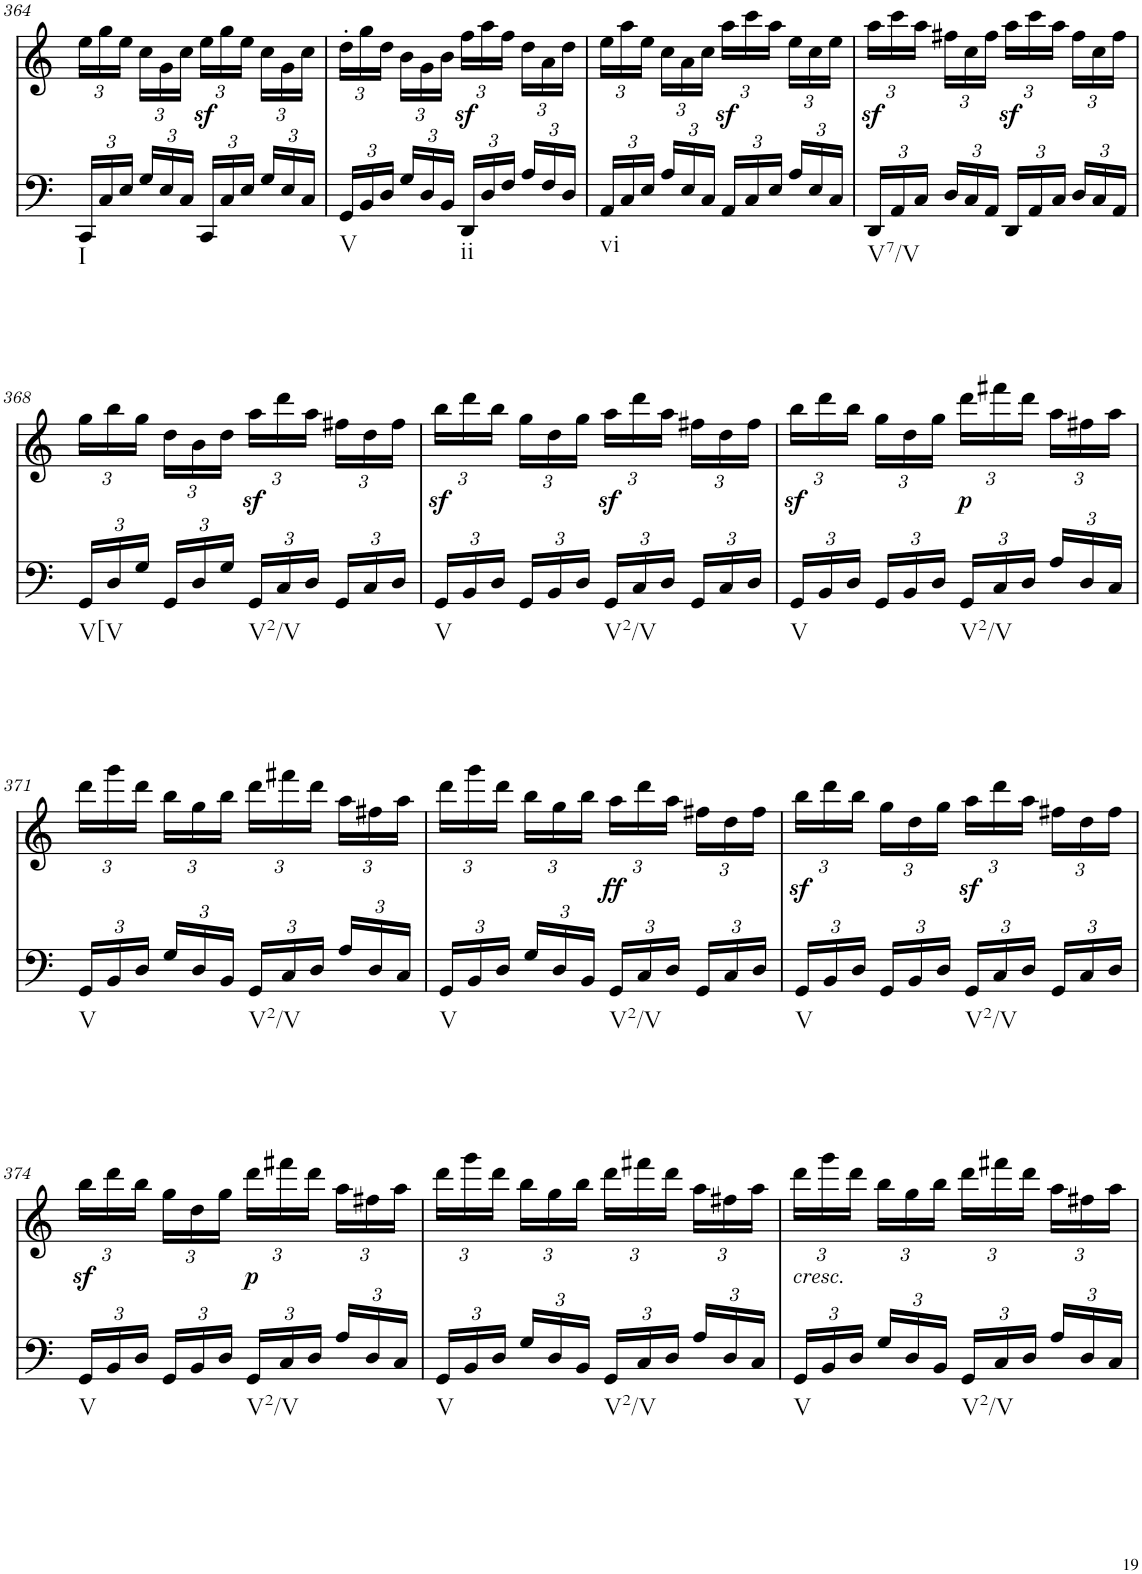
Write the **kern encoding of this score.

**kern	**kern	**text	**dynam
*part2	*part1	*part1	*part1
*staff2	*staff1	*staff1	*staff1
*I"piano	*I"piano	*	*
*I'Pno	*I'Pno	*	*
!!LO:PB:g=z
*clefF4	*clefG2	*	*
*k[]	*k[]	*	*
*C:	*C:	*	*
*M2/4	*M2/4	*	*
*Xbrackettup	*Xbrackettup	*	*
=364	=364	=364	=364
!LO:TX:b:t=I	!	!	!
24CC/LL	24ee\LL	.	.
24C/	24gg\	.	.
24E/JJ	24ee\JJ	.	.
24G/LL	24cc\LL	.	.
24E/	24g\	.	.
24C/JJ	24cc\JJ	.	.
24CC/LL	24eez<\LL	.	.
24C/	24gg\	.	.
24E/JJ	24ee\JJ	.	.
24G/LL	24cc\LL	.	.
24E/	24g\	.	.
24C/JJ	24cc\JJ	.	.
=365	=365	=365	=365
!LO:TX:b:t=V	!	!	!
24GG/LL	24dd'\LL	.	.
24BB/	24gg\	.	.
24D/JJ	24dd\JJ	.	.
24G/LL	24b\LL	.	.
24D/	24g\	.	.
24BB/JJ	24b\JJ	.	.
!LO:TX:b:t=ii	!	!	!
24DD/LL	24ffz<\LL	.	.
24D/	24aa\	.	.
24F/JJ	24ff\JJ	.	.
24A/LL	24dd\LL	.	.
24F/	24a\	.	.
24D/JJ	24dd\JJ	.	.
=366	=366	=366	=366
!LO:TX:b:t=vi	!	!	!
24AA/LL	24ee\LL	.	.
24C/	24aa\	.	.
24E/JJ	24ee\JJ	.	.
24A/LL	24cc\LL	.	.
24E/	24a\	.	.
24C/JJ	24cc\JJ	.	.
24AA/LL	24aaz<\LL	.	.
24C/	24ccc\	.	.
24E/JJ	24aa\JJ	.	.
24A/LL	24ee\LL	.	.
24E/	24cc\	.	.
24C/JJ	24ee\JJ	.	.
=367	=367	=367	=367
!LO:TX:b:t=V7/V	!	!	!
24DD/LL	24aaz<\LL	.	.
24AA/	24ccc\	.	.
24C/JJ	24aa\JJ	.	.
24D/LL	24ff#X\LL	.	.
24C/	24cc\	.	.
24AA/JJ	24ff#\JJ	.	.
24DD/LL	24aaz<\LL	.	.
24AA/	24ccc\	.	.
24C/JJ	24aa\JJ	.	.
24D/LL	24ff#\LL	.	.
24C/	24cc\	.	.
24AA/JJ	24ff#\JJ	.	.
!!LO:LB:g=z
=368	=368	=368	=368
!LO:TX:b:t=V[V	!	!	!
24GG/LL	24gg\LL	.	.
24D/	24bb\	.	.
24G/JJ	24gg\JJ	.	.
24GG/LL	24dd\LL	.	.
24D/	24b\	.	.
24G/JJ	24dd\JJ	.	.
!LO:TX:b:t=V2/V	!	!	!
24GG/LL	24aaz<\LL	.	.
24C/	24ddd\	.	.
24D/JJ	24aa\JJ	.	.
24GG/LL	24ff#X\LL	.	.
24C/	24dd\	.	.
24D/JJ	24ff#\JJ	.	.
=369	=369	=369	=369
!LO:TX:b:t=V	!	!	!
24GG/LL	24bbz<\LL	.	.
24BB/	24ddd\	.	.
24D/JJ	24bb\JJ	.	.
24GG/LL	24gg\LL	.	.
24BB/	24dd\	.	.
24D/JJ	24gg\JJ	.	.
!LO:TX:b:t=V2/V	!	!	!
24GG/LL	24aaz<\LL	.	.
24C/	24ddd\	.	.
24D/JJ	24aa\JJ	.	.
24GG/LL	24ff#X\LL	.	.
24C/	24dd\	.	.
24D/JJ	24ff#\JJ	.	.
=370	=370	=370	=370
!LO:TX:b:t=V	!	!	!
24GG/LL	24bbz<\LL	.	.
24BB/	24ddd\	.	.
24D/JJ	24bb\JJ	.	.
24GG/LL	24gg\LL	.	.
24BB/	24dd\	.	.
24D/JJ	24gg\JJ	.	.
!LO:TX:b:t=V2/V	!	!	!
!	!	!LO:LY:b	!LO:DY:b
24GG/LL	24ddd\LL	p	p
24C/	24fff#X\	.	.
24D/JJ	24ddd\JJ	.	.
24A/LL	24aa\LL	.	.
24D/	24ff#X\	.	.
24C/JJ	24aa\JJ	.	.
!!LO:LB:g=z
=371	=371	=371	=371
!LO:TX:b:t=V	!	!	!
24GG/LL	24ddd\LL	.	.
24BB/	24ggg\	.	.
24D/JJ	24ddd\JJ	.	.
24G/LL	24bb\LL	.	.
24D/	24gg\	.	.
24BB/JJ	24bb\JJ	.	.
!LO:TX:b:t=V2/V	!	!	!
24GG/LL	24ddd\LL	.	.
24C/	24fff#X\	.	.
24D/JJ	24ddd\JJ	.	.
24A/LL	24aa\LL	.	.
24D/	24ff#X\	.	.
24C/JJ	24aa\JJ	.	.
=372	=372	=372	=372
!LO:TX:b:t=V	!	!	!
24GG/LL	24ddd\LL	.	.
24BB/	24ggg\	.	.
24D/JJ	24ddd\JJ	.	.
24G/LL	24bb\LL	.	.
24D/	24gg\	.	.
24BB/JJ	24bb\JJ	.	.
!LO:TX:b:t=V2/V	!	!	!
!	!	!LO:LY:b	!LO:DY:b
24GG/LL	24aa\LL	ff	ff
24C/	24ddd\	.	.
24D/JJ	24aa\JJ	.	.
24GG/LL	24ff#X\LL	.	.
24C/	24dd\	.	.
24D/JJ	24ff#\JJ	.	.
=373	=373	=373	=373
!LO:TX:b:t=V	!	!	!
24GG/LL	24bbz<\LL	.	.
24BB/	24ddd\	.	.
24D/JJ	24bb\JJ	.	.
24GG/LL	24gg\LL	.	.
24BB/	24dd\	.	.
24D/JJ	24gg\JJ	.	.
!LO:TX:b:t=V2/V	!	!	!
24GG/LL	24aaz<\LL	.	.
24C/	24ddd\	.	.
24D/JJ	24aa\JJ	.	.
24GG/LL	24ff#X\LL	.	.
24C/	24dd\	.	.
24D/JJ	24ff#\JJ	.	.
!!LO:LB:g=z
=374	=374	=374	=374
!LO:TX:b:t=V	!	!	!
24GG/LL	24bbz<\LL	.	.
24BB/	24ddd\	.	.
24D/JJ	24bb\JJ	.	.
24GG/LL	24gg\LL	.	.
24BB/	24dd\	.	.
24D/JJ	24gg\JJ	.	.
!LO:TX:b:t=V2/V	!	!	!
!	!	!LO:LY:b	!LO:DY:b
24GG/LL	24ddd\LL	p	p
24C/	24fff#X\	.	.
24D/JJ	24ddd\JJ	.	.
24A/LL	24aa\LL	.	.
24D/	24ff#X\	.	.
24C/JJ	24aa\JJ	.	.
=375	=375	=375	=375
!LO:TX:b:t=V	!	!	!
24GG/LL	24ddd\LL	.	.
24BB/	24ggg\	.	.
24D/JJ	24ddd\JJ	.	.
24G/LL	24bb\LL	.	.
24D/	24gg\	.	.
24BB/JJ	24bb\JJ	.	.
!LO:TX:b:t=V2/V	!	!	!
24GG/LL	24ddd\LL	.	.
24C/	24fff#X\	.	.
24D/JJ	24ddd\JJ	.	.
24A/LL	24aa\LL	.	.
24D/	24ff#X\	.	.
24C/JJ	24aa\JJ	.	.
=376	=376	=376	=376
!	!LO:TX:b:i:t=cresc.	!	!
!LO:TX:b:t=V	!	!	!
24GG/LL	24ddd\LL	.	.
24BB/	24ggg\	.	.
24D/JJ	24ddd\JJ	.	.
24G/LL	24bb\LL	.	.
24D/	24gg\	.	.
24BB/JJ	24bb\JJ	.	.
!LO:TX:b:t=V2/V	!	!	!
24GG/LL	24ddd\LL	.	.
24C/	24fff#X\	.	.
24D/JJ	24ddd\JJ	.	.
24A/LL	24aa\LL	.	.
24D/	24ff#X\	.	.
24C/JJ	24aa\JJ	.	.
=	=	=	=
*-	*-	*-	*-
